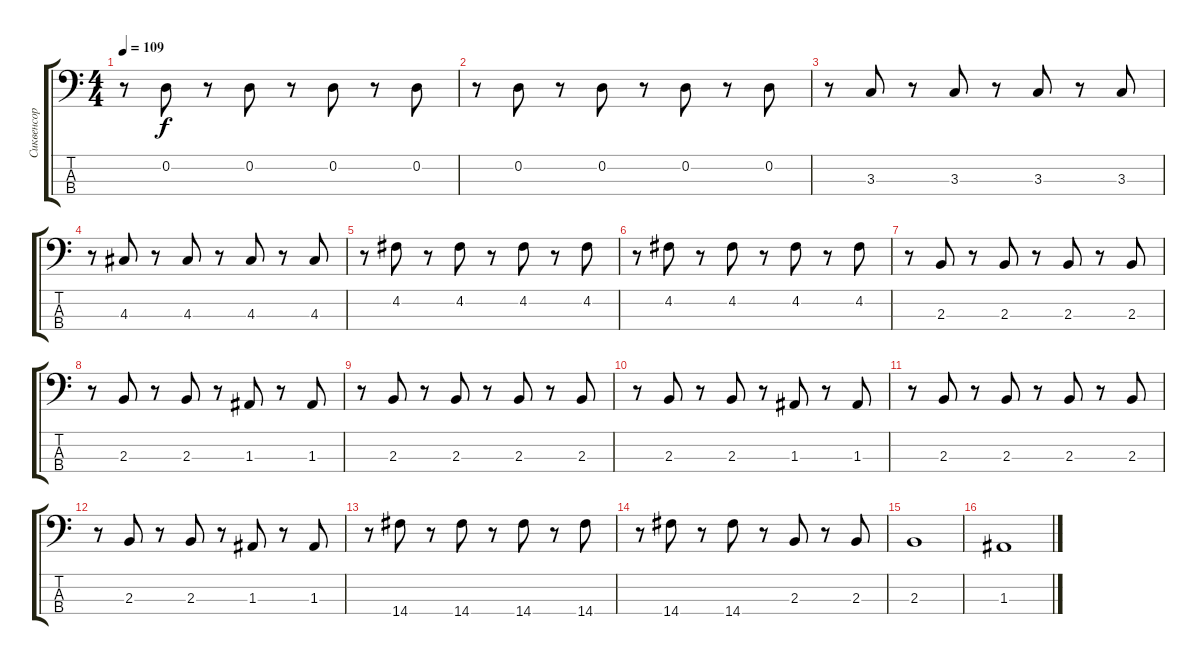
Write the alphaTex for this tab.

\track ("Сиквенсор" "Сиквенсор") {instrument synthbass1}
\staff {score tabs}
\tuning (G2 D2 A1 E1) {hide}
\ts (4 4)
\tempo 109
\clef f4
\ks c
r.8{dy f} 0.2.8 r.8 0.2.8 r.8 0.2.8 r.8 0.2.8 |
r.8 0.2.8 r.8 0.2.8 r.8 0.2.8 r.8 0.2.8 |
r.8 3.3.8 r.8 3.3.8 r.8 3.3.8 r.8 3.3.8 |
r.8 4.3.8 r.8 4.3.8 r.8 4.3.8 r.8 4.3.8 |
r.8 4.2.8 r.8 4.2.8 r.8 4.2.8 r.8 4.2.8 |
r.8 4.2.8 r.8 4.2.8 r.8 4.2.8 r.8 4.2.8 |
r.8 2.3.8 r.8 2.3.8 r.8 2.3.8 r.8 2.3.8 |
r.8 2.3.8 r.8 2.3.8 r.8 1.3.8 r.8 1.3.8 |
r.8 2.3.8 r.8 2.3.8 r.8 2.3.8 r.8 2.3.8 |
r.8 2.3.8 r.8 2.3.8 r.8 1.3.8 r.8 1.3.8 |
r.8 2.3.8 r.8 2.3.8 r.8 2.3.8 r.8 2.3.8 |
r.8 2.3.8 r.8 2.3.8 r.8 1.3.8 r.8 1.3.8 |
r.8 14.4.8 r.8 14.4.8 r.8 14.4.8 r.8 14.4.8 |
r.8 14.4.8 r.8 14.4.8 r.8 2.3.8 r.8 2.3.8 |
2.3.1 |
1.3.1
